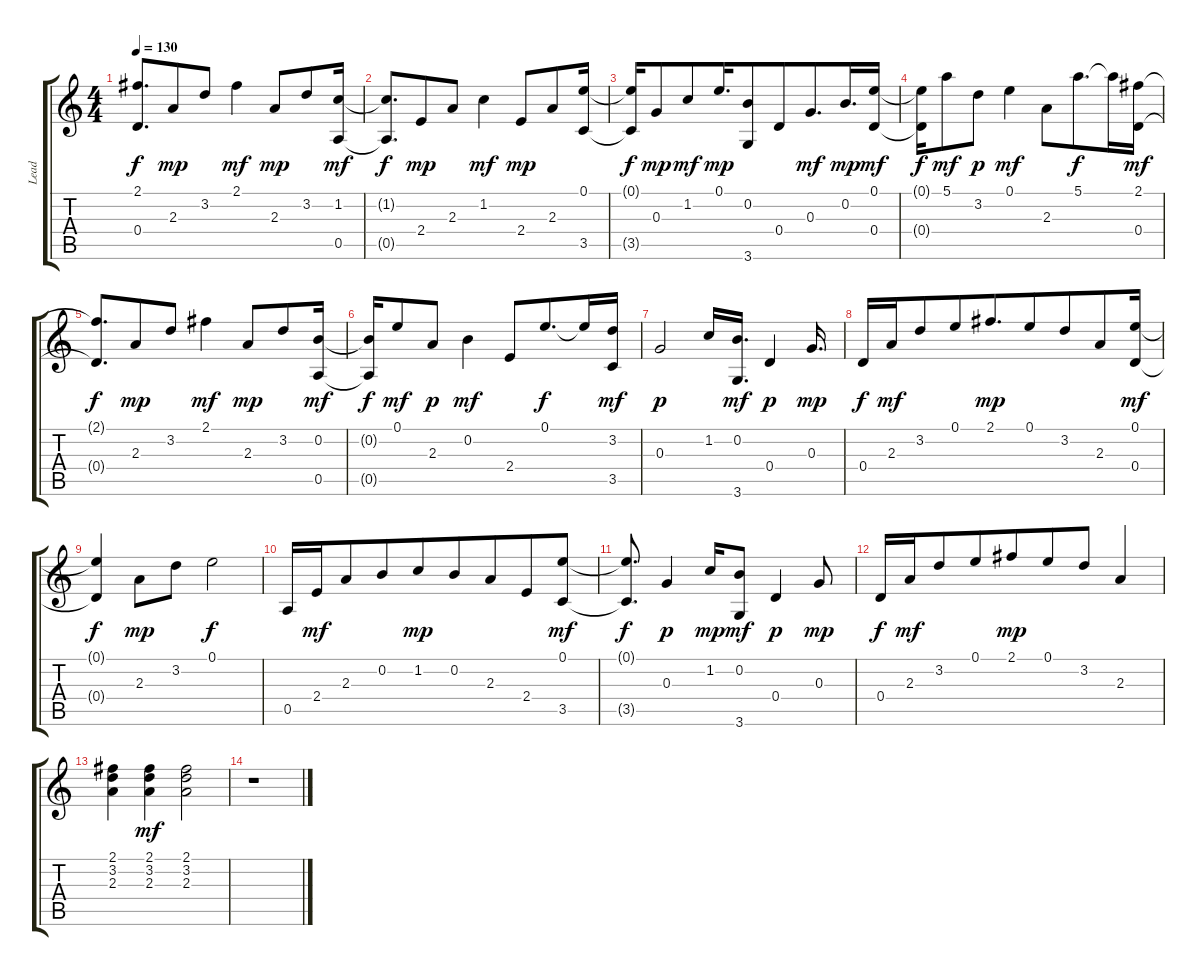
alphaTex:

\track ("Lead" "Lead") {instrument electricguitarclean}
\staff {score tabs}
\tuning (E4 B3 G3 D3 A2 E2) {hide}
\ts (4 4)
\tempo 130
\clef g2
\ks c
(2.1{t} 0.4{t}).8{d dy f} 2.3.8{dy mp beam merge} 3.2.8 2.1.4{dy mf} 2.3.8{dy mp beam merge} 3.2.8 (1.2 0.5).16{dy mf} |
(1.2{t} 0.5{t}).8{d dy f} 2.4.8{dy mp beam merge} 2.3.8 1.2.4{dy mf} 2.4.8{dy mp beam merge} 2.3.8 (0.1 3.5).16 |
(0.1{t} 3.5{t}).16{dy f} 0.3.8{dy mp} 1.2.8{dy mf beam merge} 0.1.16{d dy mp} (0.2 3.6).8{beam merge} 0.4.8 0.3.8{d dy mf beam merge} 0.2.16{d dy mp} (0.1 0.4).16{dy mf} |
(0.1{t} 0.4{t}).16{dy f} 5.1.8{dy mf} 3.2.8{dy p} 0.1.4{dy mf} 2.3.8 5.1.8{d dy f beam merge} 5.1{t}.16 (2.1 0.4).16{dy mf} |
(2.1{t} 0.4{t}).8{d dy f} 2.3.8{dy mp beam merge} 3.2.8 2.1.4{dy mf} 2.3.8{dy mp beam merge} 3.2.8 (0.2 0.5).16{dy mf} |
(0.2{t} 0.5{t}).16{dy f} 0.1.8{dy mf} 2.3.8{dy p} 0.2.4{dy mf} 2.4.8 0.1.8{d dy f beam merge} 0.1{t}.16 (3.2 3.5).16{dy mf} |
0.3.2{dy p} 1.2.16 (0.2 3.6).16{d dy mf} 0.4.4{dy p} 0.3.16{d dy mp} |
0.4.16{dy f} 2.3.16{dy mf} 3.2.8{beam merge} 0.1.8 2.1.8{d dy mp beam merge} 0.1.8 3.2.8{beam merge} 2.3.8 (0.1 0.4).16{dy mf} |
(0.1{t} 0.4{t}).4{dy f} 2.3.8{dy mp} 3.2.8 0.1.2{dy f} |
0.5.16 2.4.16{dy mf} 2.3.8{beam merge} 0.2.8 1.2.8{dy mp beam merge} 0.2.8 2.3.8{beam merge} 2.4.8 (0.1 3.5).8{dy mf} |
(0.1{t} 3.5{t}).8{d dy f} 0.3.4{dy p} 1.2.16{dy mp beam merge} (0.2 3.6).8{dy mf} 0.4.4{dy p} 0.3.8{dy mp} |
0.4.16{dy f} 2.3.16{dy mf} 3.2.8{beam merge} 0.1.8 2.1.8{dy mp beam merge} 0.1.8 3.2.8{beam merge} 2.3.4 |
(2.1 3.2 2.3).4 (2.1 3.2 2.3).4{dy mf} (2.1 3.2 2.3).2 |
r.1
